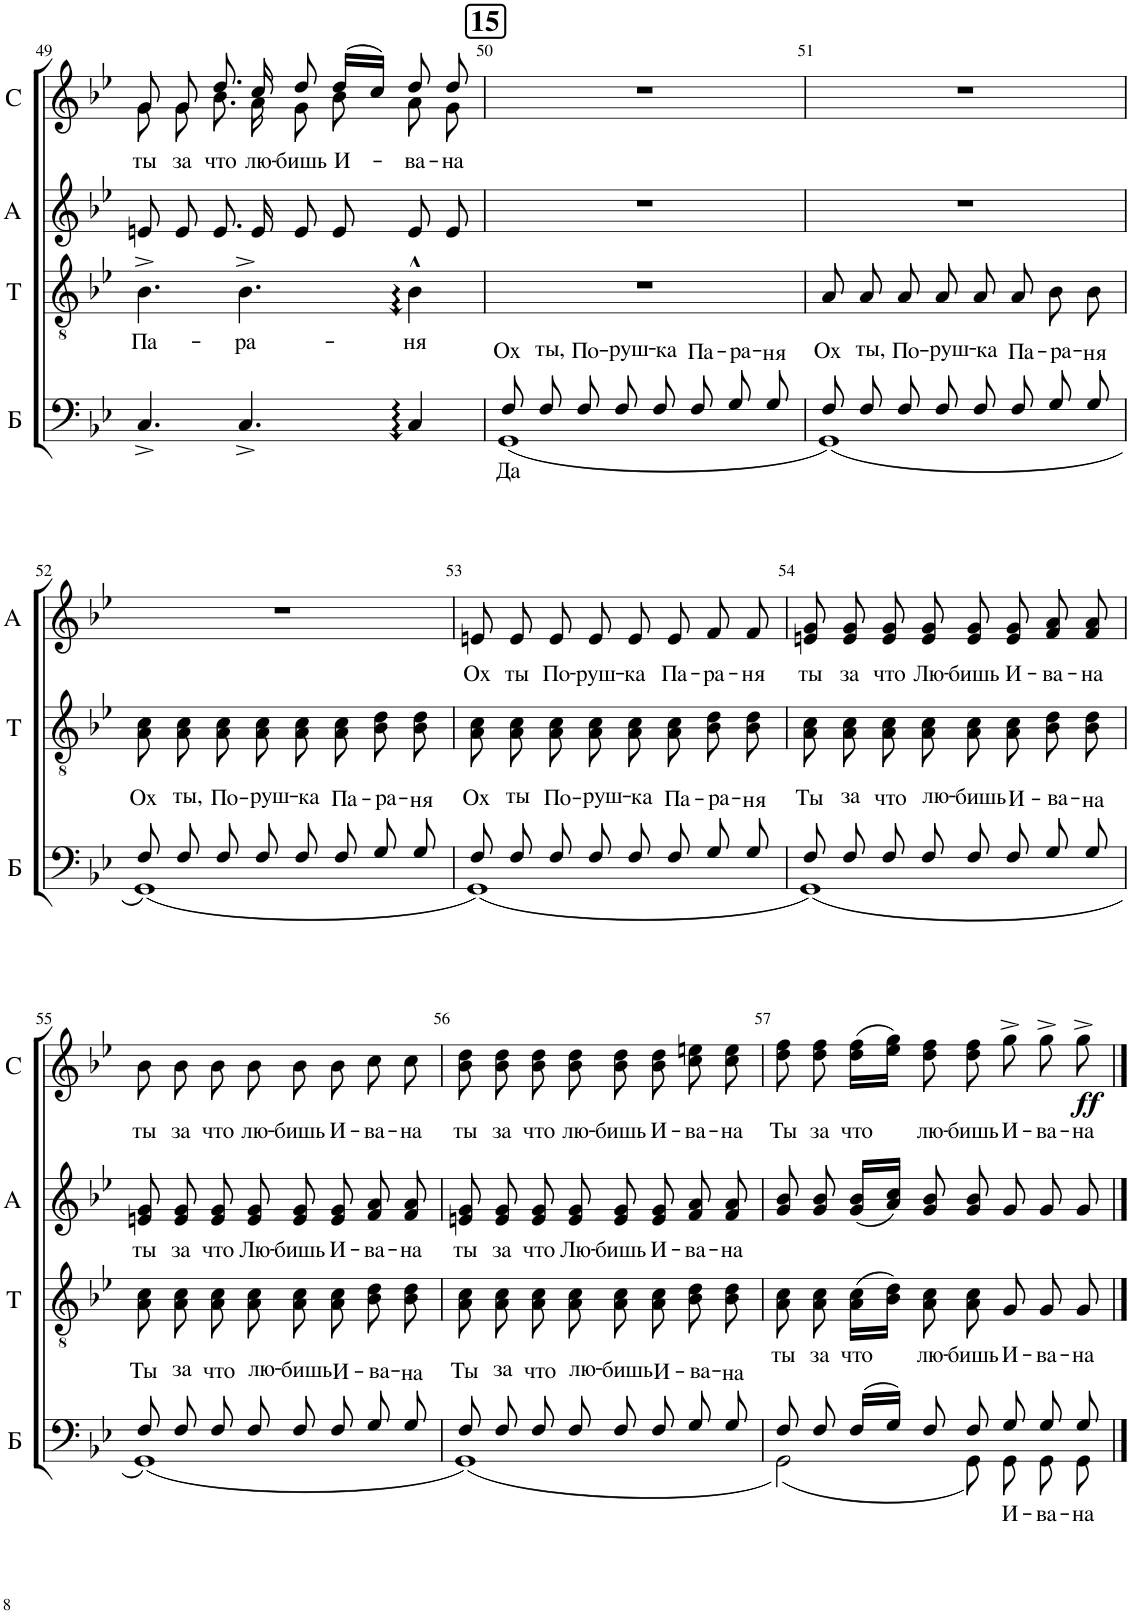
**kern	**text	**kern	**text	**kern	**text	**kern	**text
*part4	*part4	*part3	*part3	*part2	*part2	*part1	*part1
*staff4	*staff4	*staff3	*staff3	*staff2	*staff2	*staff1	*staff1
*I"Бас	*	*I"Тенор	*	*I"Альт	*	*I"Сопрано	*
*clefF4	*	*clefGv2	*	*clefG2	*	*clefG2	*
*k[b-e-]	*	*k[b-e-]	*	*k[b-e-]	*	*k[b-e-]	*
*M4/4	*	*M4/4	*	*M4/4	*	*M4/4	*
*met(c)	*	*met(c)	*	*met(c)	*	*met(c)	*
!!LO:REH:place=s1:a:B:cj:fs=14:t=14
=48	=48	=48	=48	=48	=48	=48	=48
!	!	!	!LO:LY:b	!	!	!	!LO:LY:b
*	*	*	*	*	*	*^	*
4.E-^\	.	4.B-^\	По-	8g/	.	8g/	8g\	Ох,
!	!	!	!	!	!	!	!	!LO:LY:b
.	.	.	.	8g/	.	8g/	8g\	ты,
!	!	!	!	!	!	!	!	!LO:LY:b
.	.	.	.	8.g/	.	8.dd/	8.b-\	По-
!	!	!	!LO:LY:b	!	!	!	!	!
4.E-^\	.	4.B-^\	-руш-	.	.	.	.	.
!	!	!	!	!	!	!	!	!LO:LY:b
.	.	.	.	16f/	.	16cc/	16a\	-руш-
!	!	!	!	!	!	!	!	!LO:LY:b
.	.	.	.	8g/	.	8dd/	8b-\	-ка
!	!	!	!	!	!	!	!	!LO:LY:b
.	.	.	.	16g/LL	.	(16dd/LL	(16b-\LL	Па-
.	.	.	.	16f/JJ	.	16cc/JJ)	16a\JJ)	.
!	!	!	!LO:LY:b	!	!	!	!	!LO:LY:b
(8F\L	.	(8c\L	-ка	8f/	.	8dd/	8a\	-ра-
!	!	!	!	!	!	!	!	!LO:LY:b
8E-\J)	.	8B-\J)	.	8g/	.	8dd/	8b-\	-ня
!!LO:PB:g=z	!!
=49	=49	=49	=49	=49	=49	=49	=49	=49
!	!	!	!LO:LY:b	!	!	!	!	!LO:LY:b
4.C^/	.	4.B-^\	Па-	8en/	.	8g/	8g\	ты
!	!	!	!	!	!	!	!	!LO:LY:b
.	.	.	.	8e/	.	8g/	8g\	за
!	!	!	!	!	!	!	!	!LO:LY:b
.	.	.	.	8.e/	.	8.dd/	8.b-\	что
!	!	!	!LO:LY:b	!	!	!	!	!
4.C^/	.	4.B-^\	-ра-	.	.	.	.	.
!	!	!	!	!	!	!	!	!LO:LY:b
.	.	.	.	16e/	.	16cc/	16a\	лю-
!	!	!	!	!	!	!	!	!LO:LY:b
.	.	.	.	8e/	.	8dd/	8g\	-бишь
!	!	!	!	!	!	!	!	!LO:LY:b
.	.	.	.	8e/	.	(16dd/LL	8b-\	И-
.	.	.	.	.	.	16cc/JJ)	.	.
!	!	!	!LO:LY:b	!	!	!	!	!LO:LY:b
4C::/	.	4B-::^^\	-ня	8e/	.	8dd/	8a\	-ва-
!	!	!	!	!	!	!	!	!LO:LY:b
.	.	.	.	8e/	.	8dd/	8g\	-на
!!LO:REH:place=s1:a:B:cj:fs=14:t=15
=50	=50	=50	=50	=50	=50	=50	=50	=50
!	!LO:LY:a	!	!	!	!	!	!	!
*^	*	*	*	*	*	*	*	*
!	!	!LO:LY:b	!	!	!	!	!	!	!
*	*	*	*	*	*	*	*v	*v	*
8F/	(1GG	Да	1r	.	1r	.	1r	.
!	!	!LO:LY:a	!	!	!	!	!	!
8F/	.	ты,	.	.	.	.	.	.
!	!	!LO:LY:a	!	!	!	!	!	!
8F/	.	По-	.	.	.	.	.	.
!	!	!LO:LY:a	!	!	!	!	!	!
8F/	.	-руш-	.	.	.	.	.	.
!	!	!LO:LY:a	!	!	!	!	!	!
8F/	.	-ка	.	.	.	.	.	.
!	!	!LO:LY:a	!	!	!	!	!	!
8F/	.	Па-	.	.	.	.	.	.
!	!	!LO:LY:a	!	!	!	!	!	!
8G/	.	-ра-	.	.	.	.	.	.
!	!	!LO:LY:a	!	!	!	!	!	!
8G/	.	-ня	.	.	.	.	.	.
=51	=51	=51	=51	=51	=51	=51	=51	=51
!	!	!LO:LY:a	!	!	!	!	!	!
8F/	(1GG)	Ох	8A/	.	1r	.	1r	.
!	!	!LO:LY:a	!	!	!	!	!	!
8F/	.	ты,	8A/	.	.	.	.	.
!	!	!LO:LY:a	!	!	!	!	!	!
8F/	.	По-	8A/	.	.	.	.	.
!	!	!LO:LY:a	!	!	!	!	!	!
8F/	.	-руш-	8A/	.	.	.	.	.
!	!	!LO:LY:a	!	!	!	!	!	!
8F/	.	-ка	8A/	.	.	.	.	.
!	!	!LO:LY:a	!	!	!	!	!	!
8F/	.	Па-	8A/	.	.	.	.	.
!	!	!LO:LY:a	!	!	!	!	!	!
8G/	.	-ра-	8B-\	.	.	.	.	.
!	!	!LO:LY:a	!	!	!	!	!	!
8G/	.	-ня	8B-\	.	.	.	.	.
!!LO:LB:g=z
=52	=52	=52	=52	=52	=52	=52	=52	=52
!	!	!LO:LY:a	!	!	!	!	!	!
8F/	(1GG)	Ох	8A\ 8c\	.	1r	.	1r	.
!	!	!LO:LY:a	!	!	!	!	!	!
8F/	.	ты,	8A\ 8c\	.	.	.	.	.
!	!	!LO:LY:a	!	!	!	!	!	!
8F/	.	По-	8A\ 8c\	.	.	.	.	.
!	!	!LO:LY:a	!	!	!	!	!	!
8F/	.	-руш-	8A\ 8c\	.	.	.	.	.
!	!	!LO:LY:a	!	!	!	!	!	!
8F/	.	-ка	8A\ 8c\	.	.	.	.	.
!	!	!LO:LY:a	!	!	!	!	!	!
8F/	.	Па-	8A\ 8c\	.	.	.	.	.
!	!	!LO:LY:a	!	!	!	!	!	!
8G/	.	-ра-	8B-\ 8d\	.	.	.	.	.
!	!	!LO:LY:a	!	!	!	!	!	!
8G/	.	-ня	8B-\ 8d\	.	.	.	.	.
=53	=53	=53	=53	=53	=53	=53	=53	=53
!	!	!LO:LY:a	!	!	!	!LO:LY:b	!	!
8F/	(1GG)	Ох	8A\ 8c\	.	8en/	Ох	1r	.
!	!	!LO:LY:a	!	!	!	!LO:LY:b	!	!
8F/	.	ты	8A\ 8c\	.	8e/	ты	.	.
!	!	!LO:LY:a	!	!	!	!LO:LY:b	!	!
8F/	.	По-	8A\ 8c\	.	8e/	По-	.	.
!	!	!LO:LY:a	!	!	!	!LO:LY:b	!	!
8F/	.	-руш-	8A\ 8c\	.	8e/	-руш-	.	.
!	!	!LO:LY:a	!	!	!	!LO:LY:b	!	!
8F/	.	-ка	8A\ 8c\	.	8e/	-ка	.	.
!	!	!LO:LY:a	!	!	!	!LO:LY:b	!	!
8F/	.	Па-	8A\ 8c\	.	8e/	Па-	.	.
!	!	!LO:LY:a	!	!	!	!LO:LY:b	!	!
8G/	.	-ра-	8B-\ 8d\	.	8f/	-ра-	.	.
!	!	!LO:LY:a	!	!	!	!LO:LY:b	!	!
8G/	.	-ня	8B-\ 8d\	.	8f/	-ня	.	.
=54	=54	=54	=54	=54	=54	=54	=54	=54
!	!	!LO:LY:a	!	!	!	!LO:LY:b	!	!
8F/	(1GG)	Ты	8A\ 8c\	.	8en/ 8g/	ты	1r	.
!	!	!LO:LY:a	!	!	!	!LO:LY:b	!	!
8F/	.	за	8A\ 8c\	.	8e/ 8g/	за	.	.
!	!	!LO:LY:a	!	!	!	!LO:LY:b	!	!
8F/	.	что	8A\ 8c\	.	8e/ 8g/	что	.	.
!	!	!LO:LY:a	!	!	!	!LO:LY:b	!	!
8F/	.	лю-	8A\ 8c\	.	8e/ 8g/	Лю-	.	.
!	!	!LO:LY:a	!	!	!	!LO:LY:b	!	!
8F/	.	-бишь	8A\ 8c\	.	8e/ 8g/	-бишь	.	.
!	!	!LO:LY:a	!	!	!	!LO:LY:b	!	!
8F/	.	И-	8A\ 8c\	.	8e/ 8g/	И-	.	.
!	!	!LO:LY:a	!	!	!	!LO:LY:b	!	!
8G/	.	-ва-	8B-\ 8d\	.	8f/ 8a/	-ва-	.	.
!	!	!LO:LY:a	!	!	!	!LO:LY:b	!	!
8G/	.	-на	8B-\ 8d\	.	8f/ 8a/	-на	.	.
!!LO:LB:g=z
=55	=55	=55	=55	=55	=55	=55	=55	=55
!	!	!LO:LY:a	!	!	!	!LO:LY:b	!	!LO:LY:b
8F/	(1GG)	Ты	8A\ 8c\	.	8en/ 8g/	ты	8b-\	ты
!	!	!LO:LY:a	!	!	!	!LO:LY:b	!	!LO:LY:b
8F/	.	за	8A\ 8c\	.	8e/ 8g/	за	8b-\	за
!	!	!LO:LY:a	!	!	!	!LO:LY:b	!	!LO:LY:b
8F/	.	что	8A\ 8c\	.	8e/ 8g/	что	8b-\	что
!	!	!LO:LY:a	!	!	!	!LO:LY:b	!	!LO:LY:b
8F/	.	лю-	8A\ 8c\	.	8e/ 8g/	Лю-	8b-\	лю-
!	!	!LO:LY:a	!	!	!	!LO:LY:b	!	!LO:LY:b
8F/	.	-бишь	8A\ 8c\	.	8e/ 8g/	-бишь	8b-\	-бишь
!	!	!LO:LY:a	!	!	!	!LO:LY:b	!	!LO:LY:b
8F/	.	И-	8A\ 8c\	.	8e/ 8g/	И-	8b-\	И-
!	!	!LO:LY:a	!	!	!	!LO:LY:b	!	!LO:LY:b
8G/	.	-ва-	8B-\ 8d\	.	8f/ 8a/	-ва-	8cc\	-ва-
!	!	!LO:LY:a	!	!	!	!LO:LY:b	!	!LO:LY:b
8G/	.	-на	8B-\ 8d\	.	8f/ 8a/	-на	8cc\	-на
=56	=56	=56	=56	=56	=56	=56	=56	=56
!	!	!LO:LY:a	!	!	!	!LO:LY:b	!	!LO:LY:b
8F/	1GG)	Ты	8A\ 8c\	.	8en/ 8g/	ты	8b-\ 8dd\	ты
!	!	!LO:LY:a	!	!	!	!LO:LY:b	!	!LO:LY:b
8F/	.	за	8A\ 8c\	.	8e/ 8g/	за	8b-\ 8dd\	за
!	!	!LO:LY:a	!	!	!	!LO:LY:b	!	!LO:LY:b
8F/	.	что	8A\ 8c\	.	8e/ 8g/	что	8b-\ 8dd\	что
!	!	!LO:LY:a	!	!	!	!LO:LY:b	!	!LO:LY:b
8F/	.	лю-	8A\ 8c\	.	8e/ 8g/	Лю-	8b-\ 8dd\	лю-
!	!	!LO:LY:a	!	!	!	!LO:LY:b	!	!LO:LY:b
8F/	.	-бишь	8A\ 8c\	.	8e/ 8g/	-бишь	8b-\ 8dd\	-бишь
!	!	!LO:LY:a	!	!	!	!LO:LY:b	!	!LO:LY:b
8F/	.	И-	8A\ 8c\	.	8e/ 8g/	И-	8b-\ 8dd\	И-
!	!	!LO:LY:a	!	!	!	!LO:LY:b	!	!LO:LY:b
8G/	.	-ва-	8B-\ 8d\	.	8f/ 8a/	-ва-	8cc\ 8een\	-ва-
!	!	!LO:LY:a	!	!	!	!LO:LY:b	!	!LO:LY:b
8G/	.	-на	8B-\ 8d\	.	8f/ 8a/	-на	8cc\ 8ee\	-на
*v	*v	*	*	*	*	*	*	*
=	=	=	=	=	=	=	=
*-	*-	*-	*-	*-	*-	*-	*-
